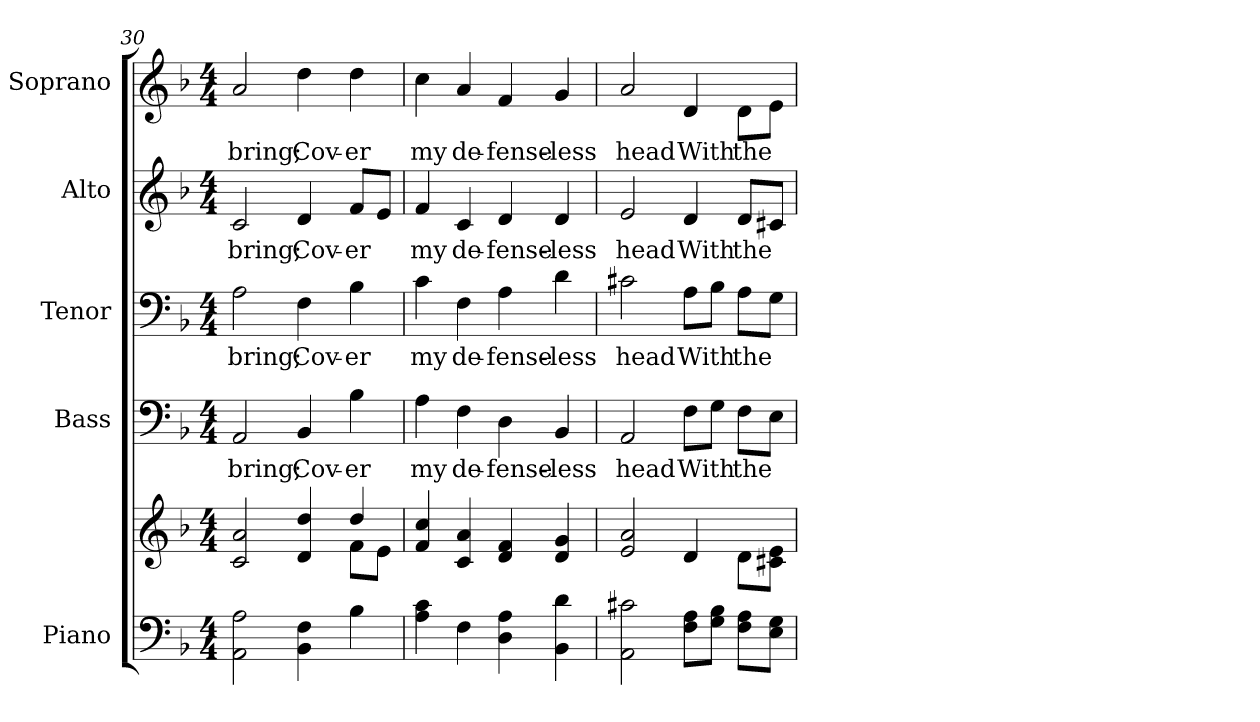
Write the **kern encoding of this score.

**kern	**kern	**kern	**text	**kern	**text	**kern	**text	**kern	**text
*part5	*part5	*part4	*part4	*part3	*part3	*part2	*part2	*part1	*part1
*staff6	*staff5	*staff4	*staff4	*staff3	*staff3	*staff2	*staff2	*staff1	*staff1
*I"Piano	*	*I"Bass	*	*I"Tenor	*	*I"Alto	*	*I"Soprano	*
*I'Pno.	*	*I'B.	*	*I'T.	*	*I'A.	*	*I'S.	*
*clefF4	*clefG2	*clefF4	*	*clefF4	*	*clefG2	*	*clefG2	*
*k[b-]	*k[b-]	*k[b-]	*	*k[b-]	*	*k[b-]	*	*k[b-]	*
*F:	*F:	*F:	*	*F:	*	*F:	*	*F:	*
*M4/4	*M4/4	*M4/4	*	*M4/4	*	*M4/4	*	*M4/4	*
=30	=30	=30	=30	=30	=30	=30	=30	=30	=30
*	*^	*	*	*	*	*	*	*	*
!	!	!	!	!LO:LY:b:color=#000000	!	!	!	!	!	!
!	!	!	!	!	!	!LO:LY:b:color=#000000	!	!	!	!
!	!	!	!	!	!	!	!	!LO:LY:b:color=#000000	!	!
!	!	!	!	!	!	!	!	!	!	!LO:LY:b:color=#000000
2AAi\ 2Ai	2ci/ 2ai	2ryy	2AAi/	bring;	2Ai\	bring;	2ci/	bring;	2ai/	bring;
!	!	!	!	!LO:LY:b:color=#000000	!	!	!	!	!	!
!	!	!	!	!	!	!LO:LY:b:color=#000000	!	!	!	!
!	!	!	!	!	!	!	!	!LO:LY:b:color=#000000	!	!
!	!	!	!	!	!	!	!	!	!	!LO:LY:b:color=#000000
4BB-i\ 4Fi	4di/ 4ddi	4ryy	4BB-i/	Cov-	4Fi\	Cov-	4di/	Cov-	4ddi\	Cov-
!	!	!	!	!LO:LY:b:color=#000000	!	!	!	!	!	!
!	!	!	!	!	!	!LO:LY:b:color=#000000	!	!	!	!
!	!	!	!	!	!	!	!	!LO:LY:b:color=#000000	!	!
!	!	!	!	!	!	!	!	!	!	!LO:LY:b:color=#000000
4B-i\	4ddi/	8fi\L	4B-i\	-er	4B-i\	-er	8fi/L	-er	4ddi\	-er
.	.	8ei\J	.	.	.	.	8ei/J	.	.	.
*	*v	*v	*	*	*	*	*	*	*	*
!!LO:PB:g=z
=31	=31	=31	=31	=31	=31	=31	=31	=31	=31
*	*^	*	*	*	*	*	*	*	*
!	!	!	!	!LO:LY:b:color=#000000	!	!	!	!	!	!
*	*v	*v	*	*	*	*	*	*	*	*
*	*^	*	*	*	*	*	*	*	*
!	!	!	!	!	!	!LO:LY:b:color=#000000	!	!	!	!
*	*v	*v	*	*	*	*	*	*	*	*
*	*^	*	*	*	*	*	*	*	*
!	!	!	!	!	!	!	!	!LO:LY:b:color=#000000	!	!
*	*v	*v	*	*	*	*	*	*	*	*
*	*^	*	*	*	*	*	*	*	*
!	!	!	!	!	!	!	!	!	!	!LO:LY:b:color=#000000
*	*v	*v	*	*	*	*	*	*	*	*
4Ai\ 4ci	4fi/ 4cci	4Ai\	my	4ci\	my	4fi/	my	4cci\	my
!	!	!	!LO:LY:b:color=#000000	!	!	!	!	!	!
!	!	!	!	!	!LO:LY:b:color=#000000	!	!	!	!
!	!	!	!	!	!	!	!LO:LY:b:color=#000000	!	!
!	!	!	!	!	!	!	!	!	!LO:LY:b:color=#000000
4Fi\	4ci/ 4ai	4Fi\	de-	4Fi\	de-	4ci/	de-	4ai/	de-
!	!	!	!LO:LY:b:color=#000000	!	!	!	!	!	!
!	!	!	!	!	!LO:LY:b:color=#000000	!	!	!	!
!	!	!	!	!	!	!	!LO:LY:b:color=#000000	!	!
!	!	!	!	!	!	!	!	!	!LO:LY:b:color=#000000
4Di\ 4Ai	4di/ 4fi	4Di\	-fense-	4Ai\	-fense-	4di/	-fense-	4fi/	-fense-
!	!	!	!LO:LY:b:color=#000000	!	!	!	!	!	!
!	!	!	!	!	!LO:LY:b:color=#000000	!	!	!	!
!	!	!	!	!	!	!	!LO:LY:b:color=#000000	!	!
!	!	!	!	!	!	!	!	!	!LO:LY:b:color=#000000
4BB-i\ 4di	4di/ 4gi	4BB-i/	-less	4di\	-less	4di/	-less	4gi/	-less
=32	=32	=32	=32	=32	=32	=32	=32	=32	=32
!	!	!	!LO:LY:b:color=#000000	!	!	!	!	!	!
!	!	!	!	!	!LO:LY:b:color=#000000	!	!	!	!
!	!	!	!	!	!	!	!LO:LY:b:color=#000000	!	!
!	!	!	!	!	!	!	!	!	!LO:LY:b:color=#000000
2AAi\ 2c#Xi	2ei/ 2ai	2AAi/	head	2c#Xi\	head	2ei/	head	2ai/	head
!	!	!	!LO:LY:b:color=#000000	!	!	!	!	!	!
!	!	!	!	!	!LO:LY:b:color=#000000	!	!	!	!
!	!	!	!	!	!	!	!LO:LY:b:color=#000000	!	!
!	!	!	!	!	!	!	!	!	!LO:LY:b:color=#000000
8Fi\ 8AiL	4di/	8Fi\L	With	8Ai\L	With	4di/	With	4di/	With
8Gi\ 8B-iJ	.	8Gi\J	.	8B-i\J	.	.	.	.	.
!	!	!	!LO:LY:b:color=#000000	!	!	!	!	!	!
!	!	!	!	!	!LO:LY:b:color=#000000	!	!	!	!
!	!	!	!	!	!	!	!LO:LY:b:color=#000000	!	!
!	!	!	!	!	!	!	!	!	!LO:LY:b:color=#000000
8Fi\ 8AiL	8di\L	8Fi\L	the	8Ai\L	the	8di/L	the	8di\L	the
8Ei\ 8GiJ	8c#Xi\ 8eiJ	8Ei\J	.	8Gi\J	.	8c#Xi/J	.	8ei\J	.
=	=	=	=	=	=	=	=	=	=
*-	*-	*-	*-	*-	*-	*-	*-	*-	*-
